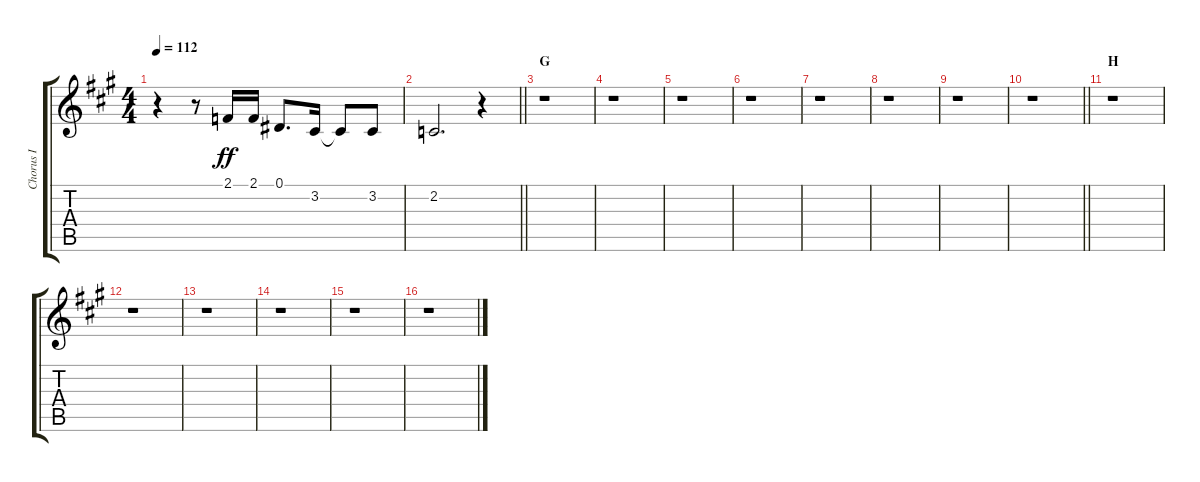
\track ("Chorus I" "Chorus I") {instrument voiceoohs}
\staff {score tabs}
\tuning (Eb4 Bb3 Gb3 Db3 Ab2 Eb2) {hide}
\ts (4 4)
\tempo 112
\clef g2
\ks a
r.4{dy ff} r.8 2.1.16 2.1.16 0.1.8{d} 3.2.16 3.2{t}.8 3.2.8 |
\barLineRight lightlight
2.2.2{d} r.4 |
\section ("" "G")
r.1 |
r.1 |
r.1 |
r.1 |
r.1 |
r.1 |
r.1 |
\barLineRight lightlight
r.1 |
\section ("" "H")
r.1 |
r.1 |
r.1 |
r.1 |
r.1 |
r.1
